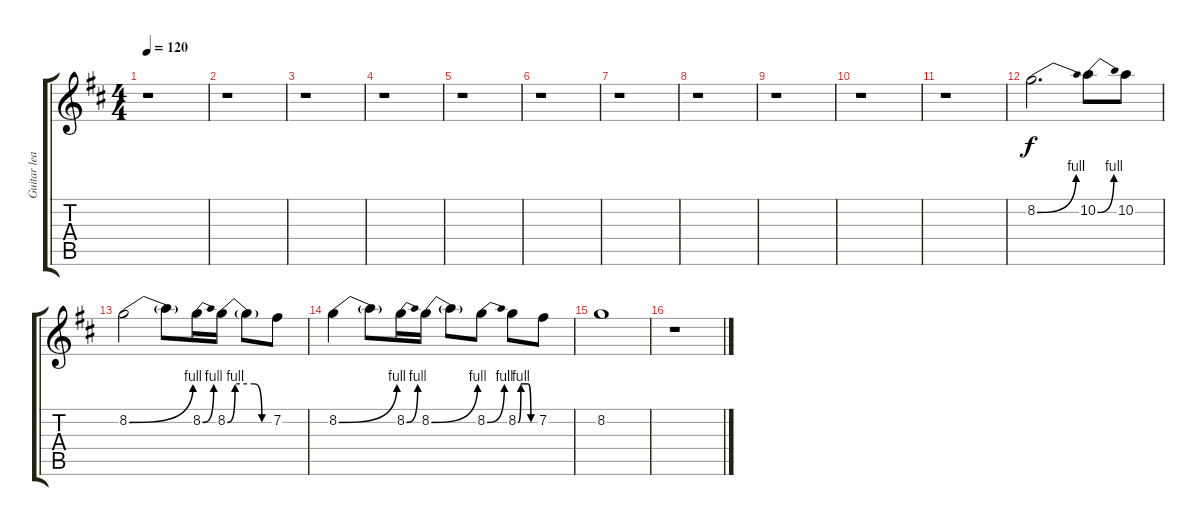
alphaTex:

\track ("Guitar lead 1" "Guitar lea") {instrument distortionguitar}
\staff {score tabs}
\tuning (E4 B3 G3 D3 A2 E2) {hide}
\ts (4 4)
\tempo 120
\clef g2
\ks d
r.1{dy f volume 10} |
r.1 |
r.1 |
r.1 |
r.1 |
r.1 |
r.1 |
r.1 |
r.1 |
r.1 |
r.1 |
8.2{be (bend 0 0 60 4)}.2{d} 10.2{be (bend 0 0 60 4)}.8 10.2.8 |
8.2{be (bend 0 0 60 4)}.2 8.2{t}.8 8.2{be (bend 0 0 60 4)}.16 8.2{be (custom 0 0 10 4 35 4 45 0 60 0)}.16 8.2{t}.8 7.2.8 |
8.2{be (bend 0 0 60 4)}.4 8.2{t}.8 8.2{be (bend 0 0 60 4)}.16 8.2{be (bend 0 0 60 4)}.16 8.2{t}.8 8.2{be (bend 0 0 60 4)}.8 8.2{be (custom 0 0 10 4 35 4 45 0 60 0)}.8 7.2.8 |
8.2.1 |
r.1
